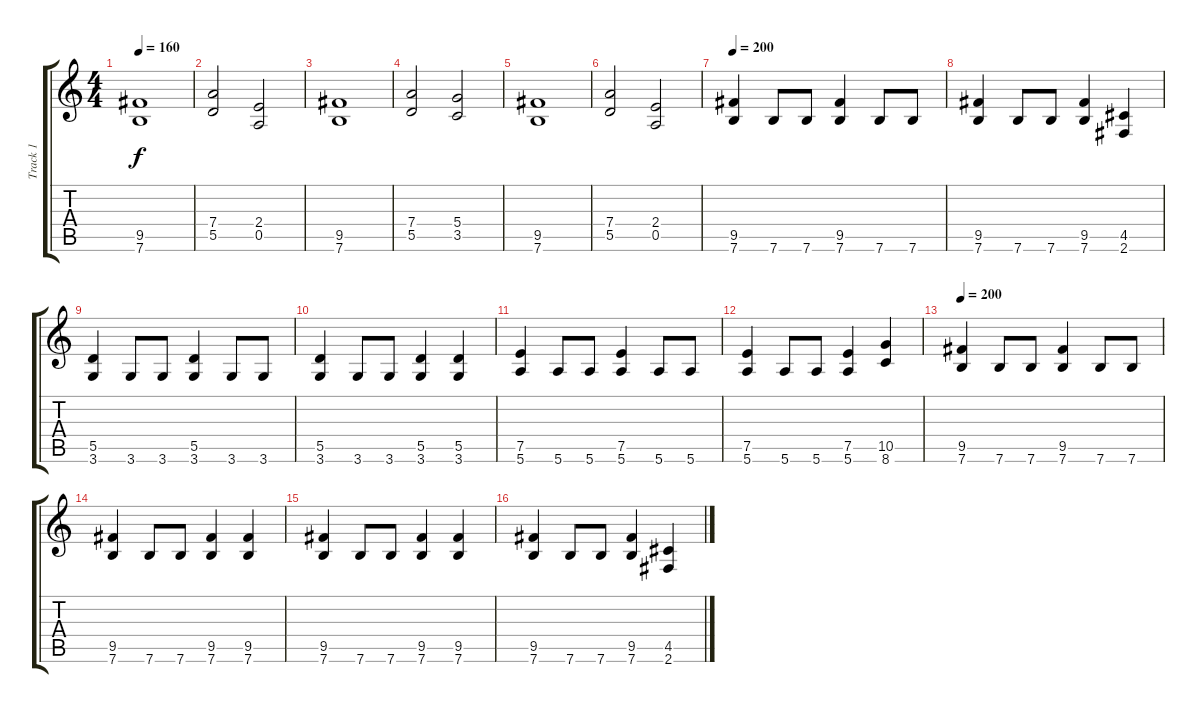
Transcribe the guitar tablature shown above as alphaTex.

\track ("Track 1" "Track 1") {instrument distortionguitar}
\staff {score tabs}
\tuning (E4 B3 G3 D3 A2 E2) {hide}
\ts (4 4)
\tempo 160
\clef g2
\ks c
(9.5 7.6).1{dy f} |
(7.4 5.5).2 (2.4 0.5).2 |
(9.5 7.6).1 |
(7.4 5.5).2 (5.4 3.5).2 |
(9.5 7.6).1 |
(7.4 5.5).2 (2.4 0.5).2 |
\tempo 200
(9.5 7.6).4 7.6.8 7.6.8 (9.5 7.6).4 7.6.8 7.6.8 |
(9.5 7.6).4 7.6.8 7.6.8 (9.5 7.6).4 (4.5 2.6).4 |
(5.5 3.6).4 3.6.8 3.6.8 (5.5 3.6).4 3.6.8 3.6.8 |
(5.5 3.6).4 3.6.8 3.6.8 (5.5 3.6).4 (5.5 3.6).4 |
(7.5 5.6).4 5.6.8 5.6.8 (7.5 5.6).4 5.6.8 5.6.8 |
(7.5 5.6).4 5.6.8 5.6.8 (7.5 5.6).4 (10.5 8.6).4 |
\tempo 200
(9.5 7.6).4 7.6.8 7.6.8 (9.5 7.6).4 7.6.8 7.6.8 |
(9.5 7.6).4 7.6.8 7.6.8 (9.5 7.6).4 (9.5 7.6).4 |
(9.5 7.6).4 7.6.8 7.6.8 (9.5 7.6).4 (9.5 7.6).4 |
(9.5 7.6).4 7.6.8 7.6.8 (9.5 7.6).4 (4.5 2.6).4
